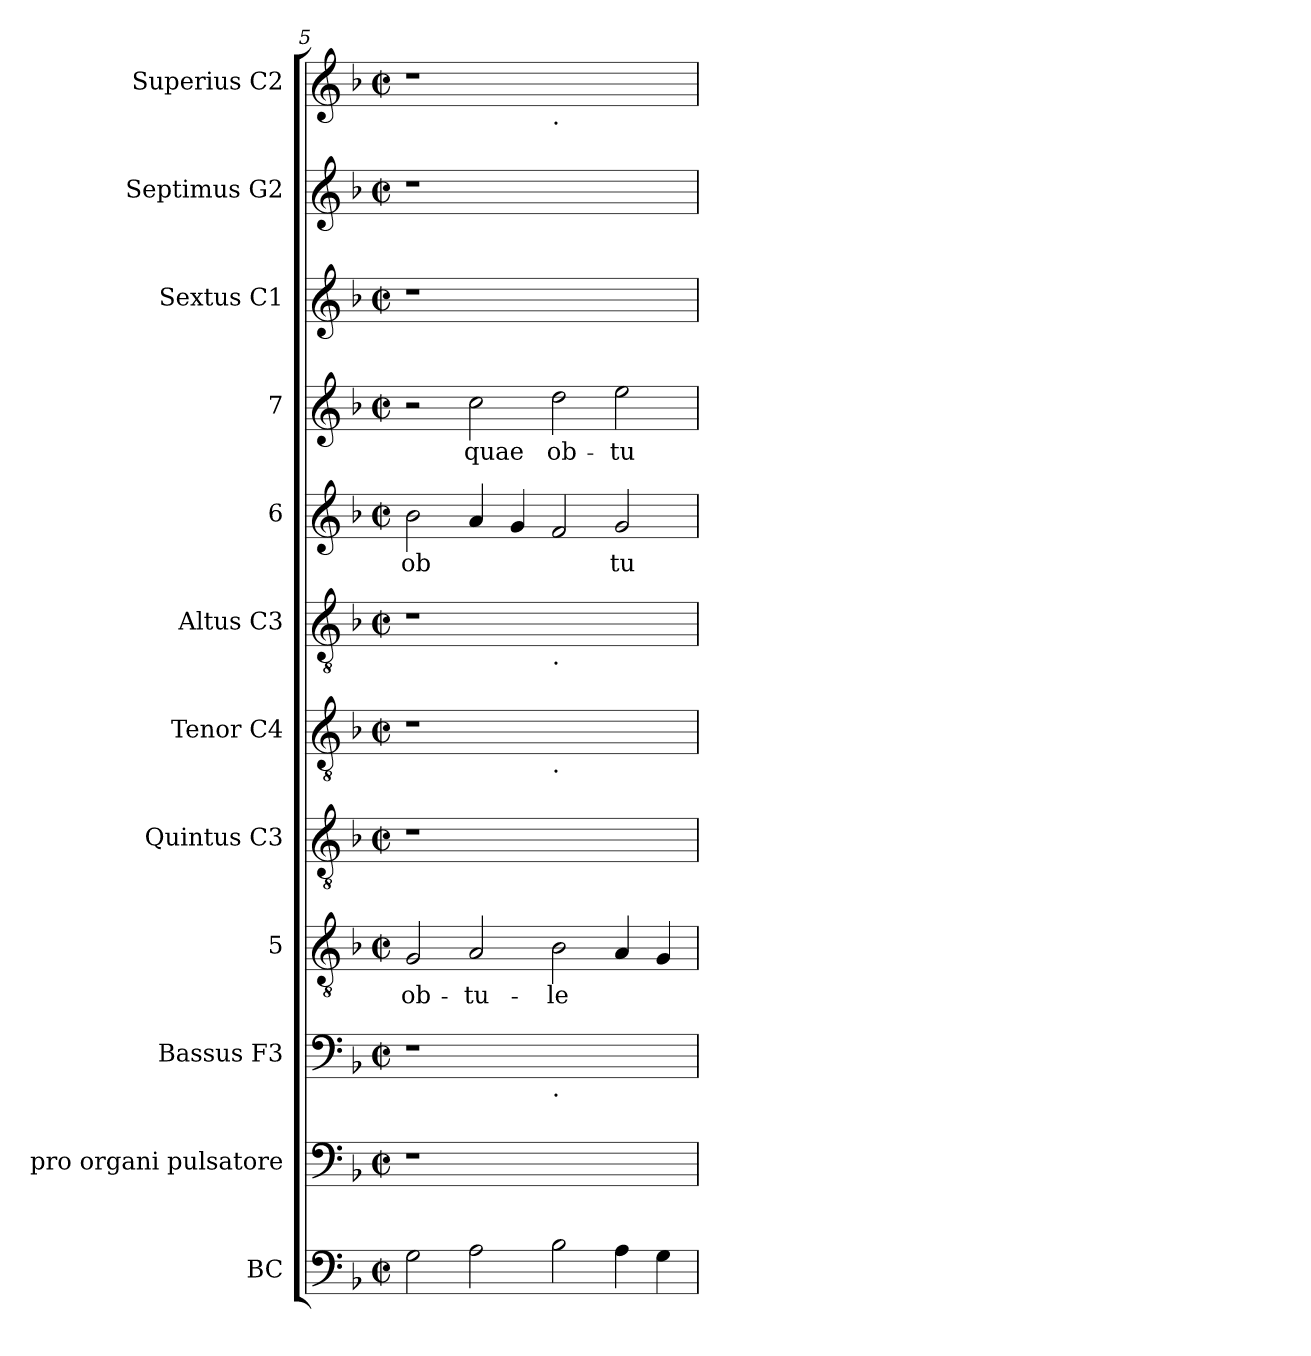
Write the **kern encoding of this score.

**kern	**text	**kern	**kern	**kern	**text	**kern	**kern	**kern	**kern	**text	**kern	**text	**kern	**kern	**kern
*part12	*part12	*part11	*part10	*part9	*part9	*part8	*part7	*part6	*part5	*part5	*part4	*part4	*part3	*part2	*part1
*staff12	*staff12	*staff11	*staff10	*staff9	*staff9	*staff8	*staff7	*staff6	*staff5	*staff5	*staff4	*staff4	*staff3	*staff2	*staff1
*I"BC	*	*I"pro organi  pulsatore	*I"Bassus  F3	*I"5	*	*I"Quintus  C3	*I"Tenor  C4	*I"Altus  C3	*I"6	*	*I"7	*	*I"Sextus  C1	*I"Septimus  G2	*I"Superius  C2
*I'BC	*	*	*I'B	*	*	*	*I'T	*I'A	*	*	*	*	*	*	*I'S
!!LO:PB:g=z
*clefF4	*	*clefF4	*clefF4	*clefGv2	*	*clefGv2	*clefGv2	*clefGv2	*clefG2	*	*clefG2	*	*clefG2	*clefG2	*clefG2
*k[b-]	*	*k[b-]	*k[b-]	*k[b-]	*	*k[b-]	*k[b-]	*k[b-]	*k[b-]	*	*k[b-]	*	*k[b-]	*k[b-]	*k[b-]
*F:	*	*F:	*F:	*F:	*	*F:	*F:	*F:	*F:	*	*F:	*	*F:	*F:	*F:
*M2/2	*	*M2/2	*M2/2	*M2/2	*	*M2/2	*M2/2	*M2/2	*M2/2	*	*M2/2	*	*M2/2	*M2/2	*M2/2
*met(c|)	*	*met(c|)	*met(c|)	*met(c|)	*	*met(c|)	*met(c|)	*met(c|)	*met(c|)	*	*met(c|)	*	*met(c|)	*met(c|)	*met(c|)
=5	=5	=5	=5	=5	=5	=5	=5	=5	=5	=5	=5	=5	=5	=5	=5
!	!LO:LY:a:cj	!	!	!	!LO:LY:b:cj	!	!	!	!	!LO:LY:b:cj	!	!	!	!	!
2G\	.	1r	1r	2G/	ob-	1r	1r	1r	2b-\	ob-	2r	.	1r	1r	1r
!	!LO:LY:a:cj	!	!	!	!LO:LY:b:cj	!	!	!	!	!LO:LY:b:cj	!	!LO:LY:b:cj	!	!	!
2A\	.	.	.	2A/	-tu-	.	.	.	4a/	--	2cc\	quae	.	.	.
!	!	!	!	!	!	!	!	!	!	!LO:LY:b:cj	!	!	!	!	!
.	.	.	.	.	.	.	.	.	4g/	--	.	.	.	.	.
!	!	!	!	!	!	!	!	!	!	!	!	!	!	!	!LO:TX:b:t=.
!	!	!	!	!	!	!	!	!LO:TX:b:t=.	!	!	!	!	!	!	!
!	!	!	!	!	!	!	!LO:TX:b:t=.	!	!	!	!	!	!	!	!
!	!	!	!LO:TX:b:t=.	!	!	!	!	!	!	!	!	!	!	!	!
!	!LO:LY:a:cj	!	!	!	!LO:LY:b:cj	!	!	!	!	!LO:LY:b:cj	!	!LO:LY:b:cj	!	!	!
2B-\	.	1ryy	1ryy	2B-\	-le-	1ryy	1ryy	1ryy	2f/	--	2dd\	ob-	1ryy	1ryy	1ryy
!	!LO:LY:a:cj	!	!	!	!LO:LY:b:cj	!	!	!	!	!LO:LY:b:cj	!	!LO:LY:b:cj	!	!	!
4A\	.	.	.	4A/	--	.	.	.	2g/	-tu-	2ee\	-tu-	.	.	.
!	!LO:LY:a:cj	!	!	!	!LO:LY:b:cj	!	!	!	!	!	!	!	!	!	!
4G\	.	.	.	4G/	--	.	.	.	.	.	.	.	.	.	.
=	=	=	=	=	=	=	=	=	=	=	=	=	=	=	=
*-	*-	*-	*-	*-	*-	*-	*-	*-	*-	*-	*-	*-	*-	*-	*-
